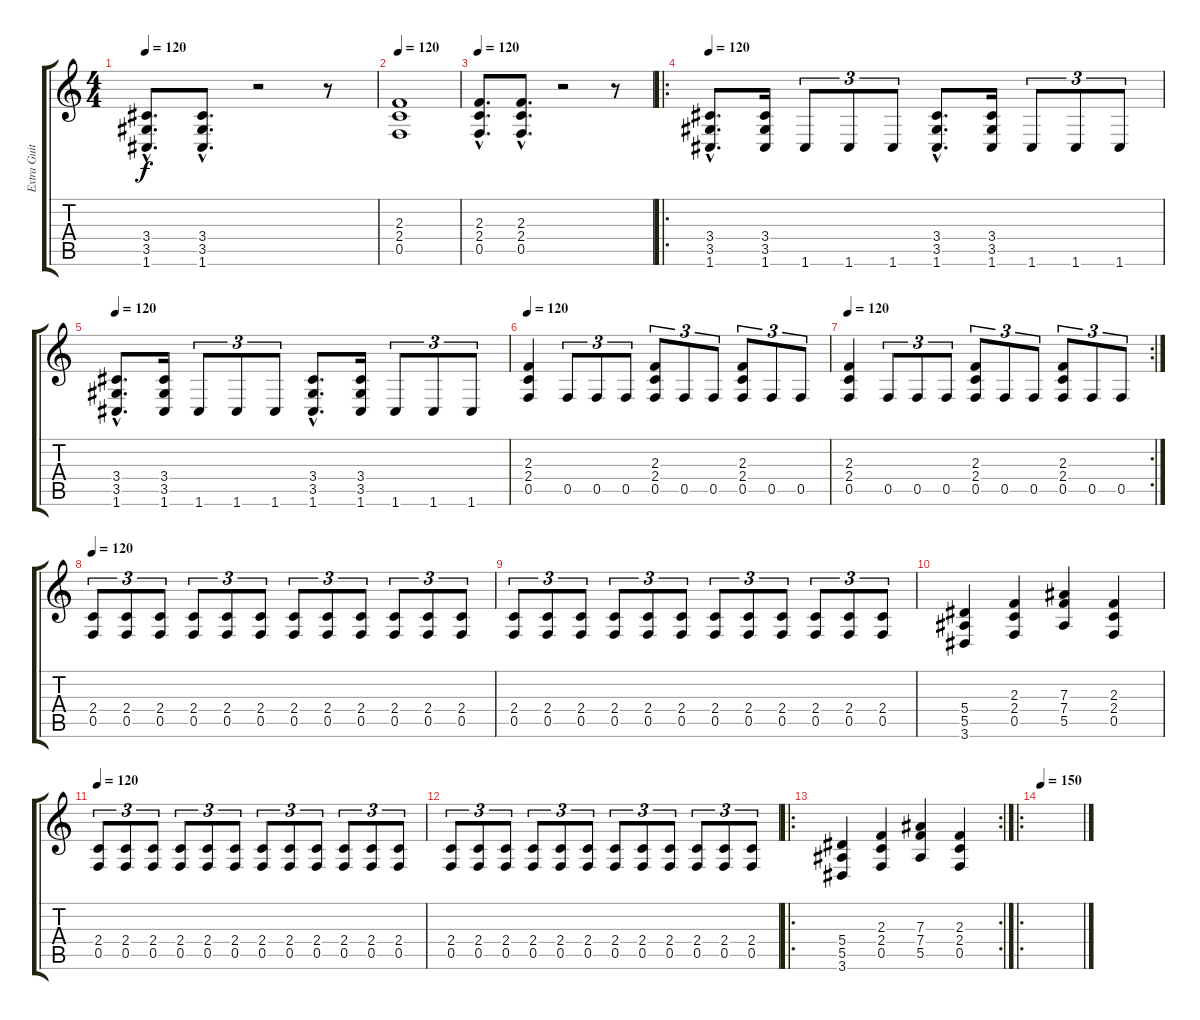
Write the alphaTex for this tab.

\track ("Extra Guitar" "Extra Guit") {instrument distortionguitar}
\staff {score tabs}
\tuning (C4 G3 Eb3 Bb2 F2 C2) {hide}
\ts (4 4)
\tempo 120
\clef g2
\ks c
(3.4{hac} 3.5{hac} 1.6{hac}).8{d dy f volume 13 instrument distortionguitar} (3.4{hac} 3.5{hac} 1.6{hac}).8{d} r.2 r.8 |
\tempo 120
(2.3 2.4 0.5).1 |
\tempo 120
(2.3{hac} 2.4{hac} 0.5{hac}).8{d volume 13 instrument distortionguitar} (2.3{hac} 2.4{hac} 0.5{hac}).8{d} r.2 r.8 |
\ro
\tempo 120
(3.4{hac} 3.5{hac} 1.6{hac}).8{d volume 13 instrument distortionguitar} (3.4 3.5 1.6).16 1.6.8{tu (3 2)} 1.6.8{tu (3 2)} 1.6.8{tu (3 2)} (3.4{hac} 3.5{hac} 1.6{hac}).8{d} (3.4 3.5 1.6).16 1.6.8{tu (3 2)} 1.6.8{tu (3 2)} 1.6.8{tu (3 2)} |
\tempo 120
(3.4{hac} 3.5{hac} 1.6{hac}).8{d volume 13 instrument distortionguitar} (3.4 3.5 1.6).16 1.6.8{tu (3 2)} 1.6.8{tu (3 2)} 1.6.8{tu (3 2)} (3.4{hac} 3.5{hac} 1.6{hac}).8{d} (3.4 3.5 1.6).16 1.6.8{tu (3 2)} 1.6.8{tu (3 2)} 1.6.8{tu (3 2)} |
\tempo 120
(2.3 2.4 0.5).4 0.5.8{tu (3 2)} 0.5.8{tu (3 2)} 0.5.8{tu (3 2)} (2.3 2.4 0.5).8{tu (3 2)} 0.5.8{tu (3 2)} 0.5.8{tu (3 2)} (2.3 2.4 0.5).8{tu (3 2)} 0.5.8{tu (3 2)} 0.5.8{tu (3 2)} |
\rc 2
\tempo 120
(2.3 2.4 0.5).4 0.5.8{tu (3 2)} 0.5.8{tu (3 2)} 0.5.8{tu (3 2)} (2.3 2.4 0.5).8{tu (3 2)} 0.5.8{tu (3 2)} 0.5.8{tu (3 2)} (2.3 2.4 0.5).8{tu (3 2)} 0.5.8{tu (3 2)} 0.5.8{tu (3 2)} |
\tempo 120
(2.4 0.5).8{tu (3 2)} (2.4 0.5).8{tu (3 2)} (2.4 0.5).8{tu (3 2)} (2.4 0.5).8{tu (3 2)} (2.4 0.5).8{tu (3 2)} (2.4 0.5).8{tu (3 2)} (2.4 0.5).8{tu (3 2)} (2.4 0.5).8{tu (3 2)} (2.4 0.5).8{tu (3 2)} (2.4 0.5).8{tu (3 2)} (2.4 0.5).8{tu (3 2)} (2.4 0.5).8{tu (3 2)} |
(2.4 0.5).8{tu (3 2)} (2.4 0.5).8{tu (3 2)} (2.4 0.5).8{tu (3 2)} (2.4 0.5).8{tu (3 2)} (2.4 0.5).8{tu (3 2)} (2.4 0.5).8{tu (3 2)} (2.4 0.5).8{tu (3 2)} (2.4 0.5).8{tu (3 2)} (2.4 0.5).8{tu (3 2)} (2.4 0.5).8{tu (3 2)} (2.4 0.5).8{tu (3 2)} (2.4 0.5).8{tu (3 2)} |
(5.4 5.5 3.6).4 (2.3 2.4 0.5).4 (7.3 7.4 5.5).4 (2.3 2.4 0.5).4 |
\tempo 120
(2.4 0.5).8{tu (3 2)} (2.4 0.5).8{tu (3 2)} (2.4 0.5).8{tu (3 2)} (2.4 0.5).8{tu (3 2)} (2.4 0.5).8{tu (3 2)} (2.4 0.5).8{tu (3 2)} (2.4 0.5).8{tu (3 2)} (2.4 0.5).8{tu (3 2)} (2.4 0.5).8{tu (3 2)} (2.4 0.5).8{tu (3 2)} (2.4 0.5).8{tu (3 2)} (2.4 0.5).8{tu (3 2)} |
(2.4 0.5).8{tu (3 2)} (2.4 0.5).8{tu (3 2)} (2.4 0.5).8{tu (3 2)} (2.4 0.5).8{tu (3 2)} (2.4 0.5).8{tu (3 2)} (2.4 0.5).8{tu (3 2)} (2.4 0.5).8{tu (3 2)} (2.4 0.5).8{tu (3 2)} (2.4 0.5).8{tu (3 2)} (2.4 0.5).8{tu (3 2)} (2.4 0.5).8{tu (3 2)} (2.4 0.5).8{tu (3 2)} |
\ro
\rc 2
(5.4 5.5 3.6).4 (2.3 2.4 0.5).4 (7.3 7.4 5.5).4 (2.3 2.4 0.5).4 |
\ro
\tempo 150
